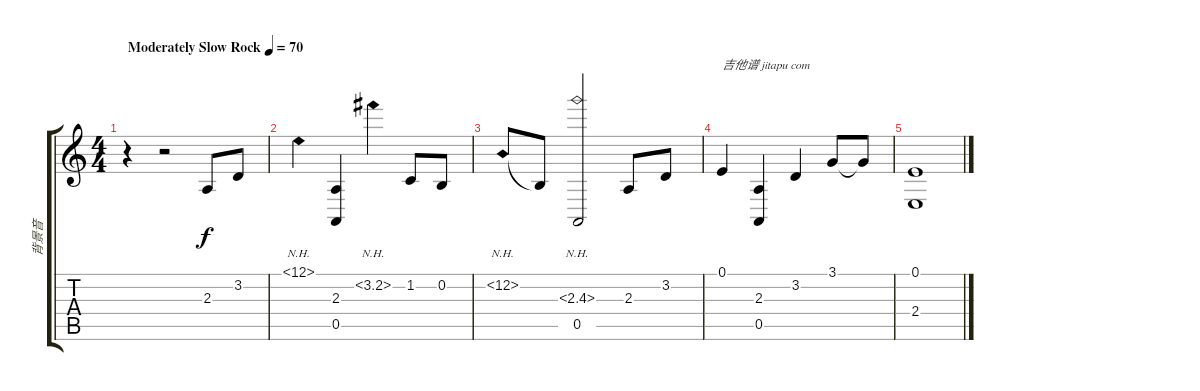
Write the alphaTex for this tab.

\track ("背景音" "背景音") {instrument churchorgan}
\staff {score tabs}
\tuning (E4 B3 G3 D3 A2 E2) {hide}
\ts (4 4)
\tempo (70 "Moderately Slow Rock")
\clef g2
\ks c
r.4{dy f instrument churchorgan} r.2 2.3.8 3.2.8 |
0.1{nh}.4 (2.3 0.5).4 3.2{nh}.4 1.2.8 0.2.8 |
0.2{nh}.8 0.2{t}.8 (2.3{nh} 0.5).2 2.3.8 3.2.8 |
0.1.4{txt "吉他谱 jitapu com"} (2.3 0.5).4 3.2.4 3.1.8 3.1{t}.8 |
(0.1 2.4).1
